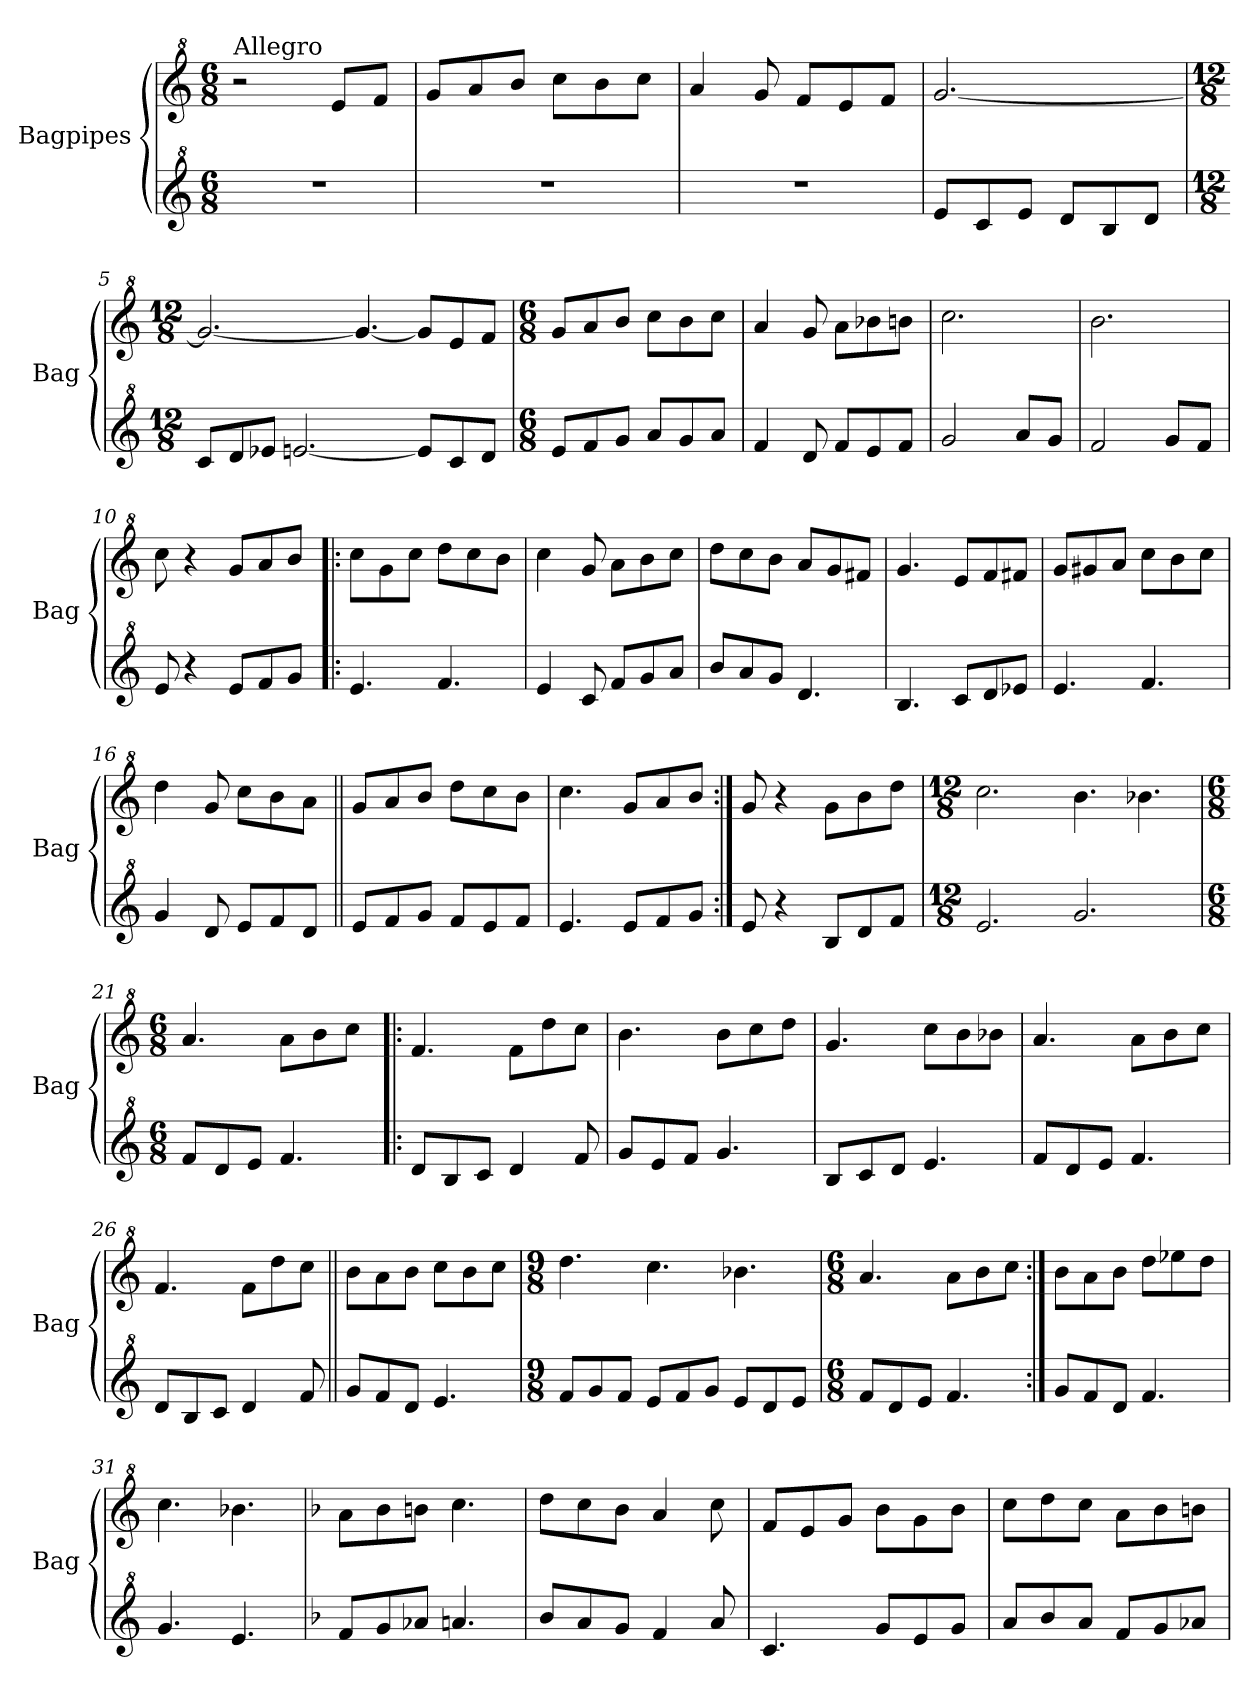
**kern	**kern
*part2	*part1
*staff2	*staff1
*I"Bagpipes	*I"Bagpipes
*I'Bag	*I'Bag
*clefG^2	*clefG^2
*k[]	*k[]
*C:	*C:
*M6/8	*M6/8
=1	=1
!	!LO:TX:a:t=Allegro
2.r	2r
.	8ee/L
.	8ff/J
=2	=2
2.r	8gg/L
.	8aa/
.	8bb/J
.	8ccc\L
.	8bb\
.	8ccc\J
=3	=3
2.r	4aa/
.	8gg/
.	8ff/L
.	8ee/
.	8ff/J
=4	=4
8ee/L	[2.gg/
8cc/	.
8ee/J	.
8dd/L	.
8b/	.
8dd/J	.
=5	=5
*M12/8	*M12/8
8cc/L	2.gg/_
8dd/	.
8ee-X/J	.
[2.een/	.
.	4.gg/_
8ee/L]	8gg/L]
8cc/	8ee/
8dd/J	8ff/J
=6	=6
*M6/8	*M6/8
8ee/L	8gg/L
8ff/	8aa/
8gg/J	8bb/J
8aa/L	8ccc\L
8gg/	8bb\
8aa/J	8ccc\J
!!LO:LB:g=z
=7	=7
4ff/	4aa/
8dd/	8gg/
8ff/L	8aa\L
8ee/	8bb-X\
8ff/J	8bbn\J
=8	=8
2gg/	2.ccc\
8aa/L	.
8gg/J	.
=9	=9
2ff/	2.bb\
8gg/L	.
8ff/J	.
=10	=10
8ee/	8ccc\
4r	4r
8ee/L	8gg/L
8ff/	8aa/
8gg/J	8bb/J
=11!|:	=11!|:
4.ee/	8ccc\L
.	8gg\
.	8ccc\J
4.ff/	8ddd\L
.	8ccc\
.	8bb\J
=12	=12
4ee/	4ccc\
8cc/	8gg/
8ff/L	8aa\L
8gg/	8bb\
8aa/J	8ccc\J
=13	=13
8bb/L	8ddd\L
8aa/	8ccc\
8gg/J	8bb\J
4.dd/	8aa/L
.	8gg/
.	8ff#X/J
=14	=14
4.b/	4.gg/
8cc/L	8ee/L
8dd/	8ff/
8ee-X/J	8ff#X/J
!!LO:LB:g=z
=15	=15
4.ee/	8gg/L
.	8gg#X/
.	8aa/J
4.ff/	8ccc\L
.	8bb\
.	8ccc\J
=16	=16
4gg/	4ddd\
8dd/	8gg/
8ee/L	8ccc\L
8ff/	8bb\
8dd/J	8aa\J
=17||	=17||
8ee/L	8gg/L
8ff/	8aa/
8gg/J	8bb/J
8ff/L	8ddd\L
8ee/	8ccc\
8ff/J	8bb\J
=18	=18
4.ee/	4.ccc\
8ee/L	8gg/L
8ff/	8aa/
8gg/J	8bb/J
=19:|!	=19:|!
8ee/	8gg/
4r	4r
8b/L	8gg\L
8dd/	8bb\
8ff/J	8ddd\J
=20	=20
*M12/8	*M12/8
2.ee/	2.ccc\
2.gg/	4.bb\
.	4.bb-X\
=21	=21
*M6/8	*M6/8
8ff/L	4.aa/
8dd/	.
8ee/J	.
4.ff/	8aa\L
.	8bb\
.	8ccc\J
!!LO:LB:g=z
=22!|:	=22!|:
8dd/L	4.ff/
8b/	.
8cc/J	.
4dd/	8ff\L
.	8ddd\
8ff/	8ccc\J
=23	=23
8gg/L	4.bb\
8ee/	.
8ff/J	.
4.gg/	8bb\L
.	8ccc\
.	8ddd\J
=24	=24
8b/L	4.gg/
8cc/	.
8dd/J	.
4.ee/	8ccc\L
.	8bb\
.	8bb-X\J
=25	=25
8ff/L	4.aa/
8dd/	.
8ee/J	.
4.ff/	8aa\L
.	8bb\
.	8ccc\J
=26	=26
8dd/L	4.ff/
8b/	.
8cc/J	.
4dd/	8ff\L
.	8ddd\
8ff/	8ccc\J
=27||	=27||
8gg/L	8bb\L
8ff/	8aa\
8dd/J	8bb\J
4.ee/	8ccc\L
.	8bb\
.	8ccc\J
!!LO:LB:g=z
=28	=28
*M9/8	*M9/8
8ff/L	4.ddd\
8gg/	.
8ff/J	.
8ee/L	4.ccc\
8ff/	.
8gg/J	.
8ee/L	4.bb-X\
8dd/	.
8ee/J	.
=29	=29
*M6/8	*M6/8
8ff/L	4.aa/
8dd/	.
8ee/J	.
4.ff/	8aa\L
.	8bb\
.	8ccc\J
=30:|!	=30:|!
8gg/L	8bb\L
8ff/	8aa\
8dd/J	8bb\J
4.ff/	8ddd\L
.	8eee-X\
.	8ddd\J
=31	=31
4.gg/	4.ccc\
4.ee/	4.bb-X\
=32	=32
*k[b-]	*k[b-]
*F:	*F:
8ff/L	8aa\L
8gg/	8bb-\
8aa-X/J	8bbn\J
4.aan/	4.ccc\
=33	=33
8bb-/L	8ddd\L
8aa/	8ccc\
8gg/J	8bb-\J
4ff/	4aa/
8aa/	8ccc\
!!LO:LB:g=z
=34	=34
4.cc/	8ff/L
.	8ee/
.	8gg/J
8gg/L	8bb-\L
8ee/	8gg\
8gg/J	8bb-\J
=35	=35
8aa/L	8ccc\L
8bb-/	8ddd\
8aa/J	8ccc\J
8ff/L	8aa\L
8gg/	8bb-\
8aa-X/J	8bbn\J
=	=
*-	*-
